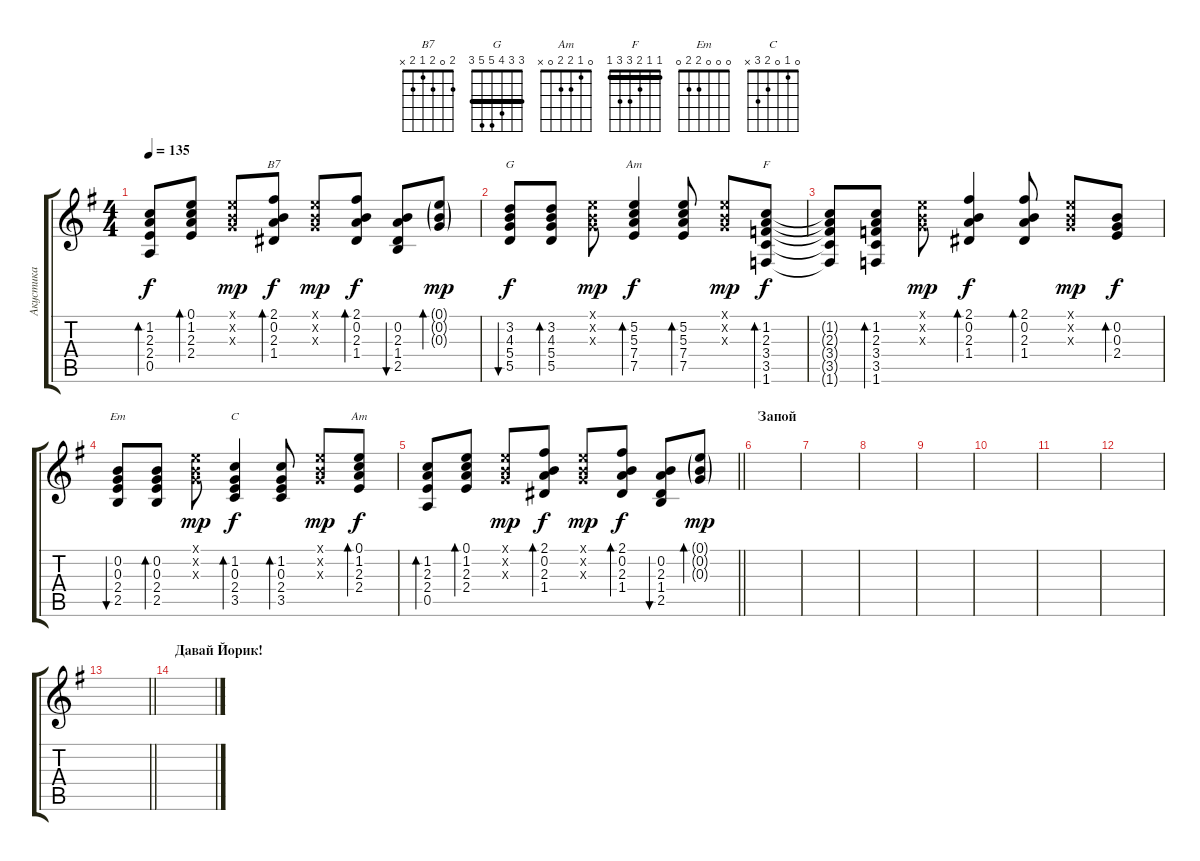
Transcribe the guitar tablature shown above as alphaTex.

\track ("Акустика" "Акустика") {instrument acousticguitarsteel}
\staff {score tabs}
\tuning (E4 B3 G3 D3 A2 E2) {hide}
\chord ("B7" 2 0 2 1 2 x)
\chord ("G" 3 3 4 5 5 3) {barre 3}
\chord ("Am" 5 5 5 7 7 5) {firstfret 5 barre 5}
\chord ("F" 1 1 2 3 3 1) {barre 1}
\chord ("Em" 0 0 0 2 2 0)
\chord ("C" 0 1 0 2 3 x)
\chord ("Am" 0 1 2 2 0 x)
\ts (4 4)
\tempo 135
\clef g2
\ks eminor
(1.2 2.3 2.4 0.5).8{bd 30 dy f} (0.1 1.2 2.3 2.4).8{bd 30} (0.1{x} 0.2{x} 0.3{x}).8{dy mp} (2.1 0.2 2.3 1.4).8{bd 30 ch "B7" dy f} (0.1{x} 0.2{x} 0.3{x}).8{dy mp} (2.1 0.2 2.3 1.4).8{bd 30 dy f} (0.2 2.3 1.4 2.5).8{bu 30} (0.1{g} 0.2{g} 0.3{g}).8{bd 30 dy mp} |
(3.2 4.3 5.4 5.5).8{bu 30 ch "G" dy f} (3.2 4.3 5.4 5.5).8{bd 30} (0.1{x} 0.2{x} 0.3{x}).8{dy mp} (5.2 5.3 7.4 7.5).4{bd 30 ch "Am" dy f} (5.2 5.3 7.4 7.5).8{bd 30} (0.1{x} 0.2{x} 0.3{x}).8{dy mp} (1.2 2.3 3.4 3.5 1.6).8{bd 30 ch "F" dy f} |
(1.2{t} 2.3{t} 3.4{t} 3.5{t} 1.6{t}).8 (1.2 2.3 3.4 3.5 1.6).8{bd 30} (0.1{x} 0.2{x} 0.3{x}).8{dy mp} (2.1 0.2 2.3 1.4).4{bd 30 dy f} (2.1 0.2 2.3 1.4).8{bd 30} (0.1{x} 0.2{x} 0.3{x}).8{dy mp} (0.2 0.3 2.4).8{bd 30 dy f} |
(0.2 0.3 2.4 2.5).8{bu 30 ch "Em"} (0.2 0.3 2.4 2.5).8{bd 30} (0.1{x} 0.2{x} 0.3{x}).8{dy mp} (1.2 0.3 2.4 3.5).4{bd 30 ch "C" dy f} (1.2 0.3 2.4 3.5).8{bd 30} (0.1{x} 0.2{x} 0.3{x}).8{dy mp} (0.1 1.2 2.3 2.4).8{bd 30 ch "Am" dy f} |
\barLineRight lightlight
(1.2 2.3 2.4 0.5).8{bd 30} (0.1 1.2 2.3 2.4).8{bd 30} (0.1{x} 0.2{x} 0.3{x}).8{dy mp} (2.1 0.2 2.3 1.4).8{bd 30 dy f} (0.1{x} 0.2{x} 0.3{x}).8{dy mp} (2.1 0.2 2.3 1.4).8{bd 30 dy f} (0.2 2.3 1.4 2.5).8{bu 30} (0.1{g} 0.2{g} 0.3{g}).8{bd 30 dy mp} |
\section ("" "Запой")
|
|
|
|
|
|
|
\barLineRight lightlight
|
\section ("" "Давай Йорик!")
